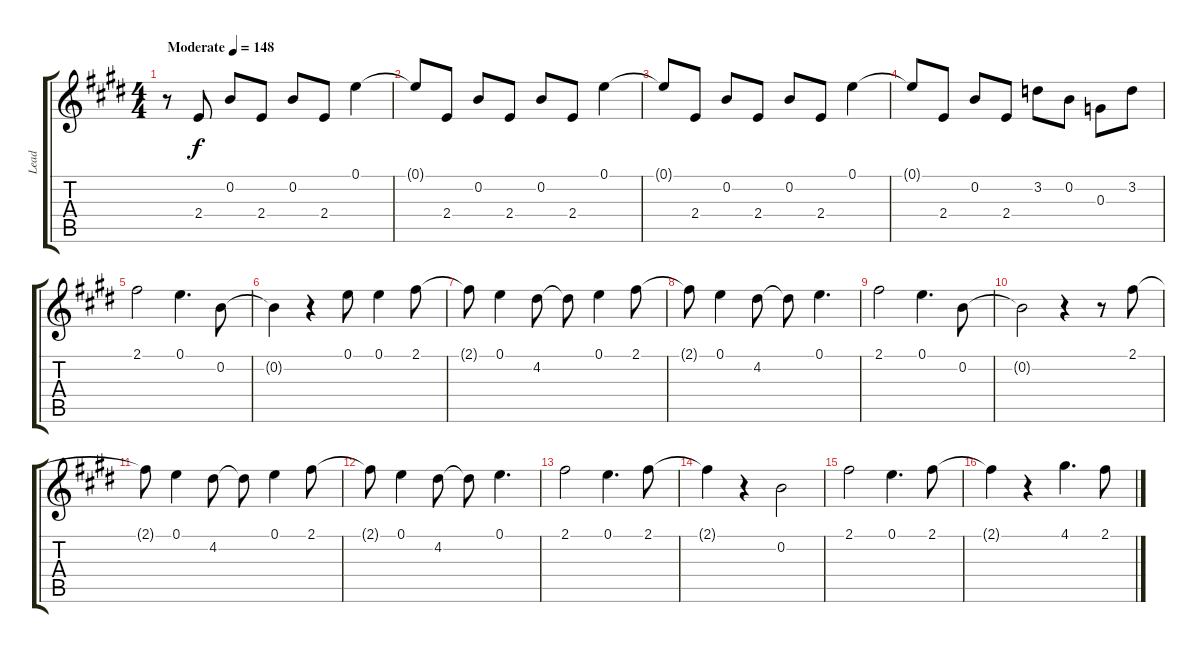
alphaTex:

\track ("Lead" "Lead") {instrument overdrivenguitar}
\staff {score tabs}
\tuning (E4 B3 G3 D3 A2 E2) {hide}
\ts (4 4)
\tempo (148 "Moderate")
\clef g2
\ks e
r.8{dy f instrument overdrivenguitar} 2.4.8 0.2.8 2.4.8 0.2.8 2.4.8 0.1.4 |
0.1{t}.8 2.4.8 0.2.8 2.4.8 0.2.8 2.4.8 0.1.4 |
0.1{t}.8 2.4.8 0.2.8 2.4.8 0.2.8 2.4.8 0.1.4 |
0.1{t}.8 2.4.8 0.2.8 2.4.8 3.2.8 0.2.8 0.3.8 3.2.8 |
2.1.2 0.1.4{d} 0.2.8 |
0.2{t}.4 r.4 0.1.8 0.1.4 2.1.8 |
2.1{t}.8 0.1.4 4.2.8 4.2{t}.8 0.1.4 2.1.8 |
2.1{t}.8 0.1.4 4.2.8 4.2{t}.8 0.1.4{d} |
2.1.2 0.1.4{d} 0.2.8 |
0.2{t}.2 r.4 r.8 2.1.8 |
2.1{t}.8 0.1.4 4.2.8 4.2{t}.8 0.1.4 2.1.8 |
2.1{t}.8 0.1.4 4.2.8 4.2{t}.8 0.1.4{d} |
2.1.2 0.1.4{d} 2.1.8 |
2.1{t}.4 r.4 0.2.2 |
2.1.2 0.1.4{d} 2.1.8 |
2.1{t}.4 r.4 4.1.4{d} 2.1.8
